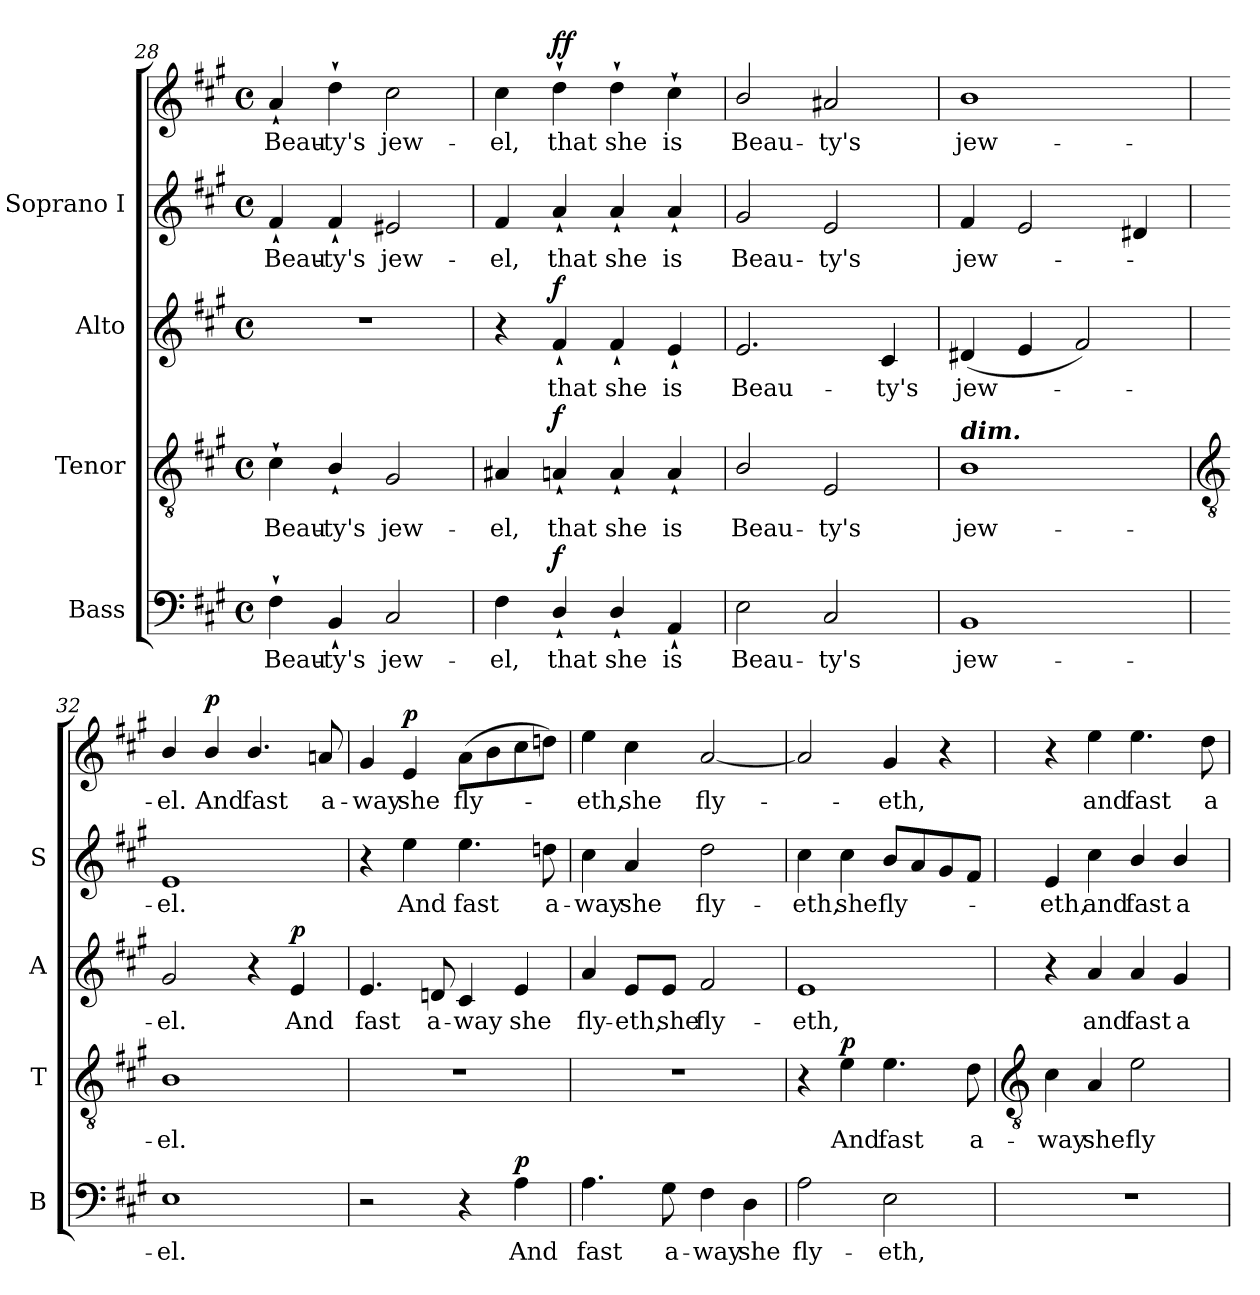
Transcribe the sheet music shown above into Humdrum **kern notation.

**kern	**text	**dynam	**kern	**text	**dynam	**kern	**text	**dynam	**kern	**text	**kern	**text	**dynam
*part4	*part4	*part4	*part3	*part3	*part3	*part2	*part2	*part2	*part1	*part1	*part1	*part1	*part1
*staff5	*staff5	*staff5	*staff4	*staff4	*staff4	*staff3	*staff3	*staff3	*staff2	*staff2	*staff1	*staff1	*staff1/2
*I"Bass	*	*	*I"Tenor	*	*	*I"Alto	*	*	*I"Soprano I	*	*	*	*
*I'B	*	*	*I'T	*	*	*I'A	*	*	*I'S	*	*	*	*
*clefF4	*	*	*clefGv2	*	*	*clefG2	*	*	*clefG2	*	*clefG2	*	*
*k[f#c#g#]	*	*	*k[f#c#g#]	*	*	*k[f#c#g#]	*	*	*k[f#c#g#]	*	*k[f#c#g#]	*	*
*A:	*	*	*A:	*	*	*A:	*	*	*A:	*	*A:	*	*
*M4/4	*	*	*M4/4	*	*	*M4/4	*	*	*M4/4	*	*M4/4	*	*
*met(c)	*	*	*met(c)	*	*	*met(c)	*	*	*met(c)	*	*met(c)	*	*
=28	=28	=28	=28	=28	=28	=28	=28	=28	=28	=28	=28	=28	=28
!	!LO:LY:b	!	!	!LO:LY:b	!	!	!	!	!	!LO:LY:b	!	!LO:LY:b	!
4F#`	Beau-	.	4c#`	Beau-	.	1r	.	.	4f#`	-Beau-	4a`	Beau-	.
!	!LO:LY:b	!	!	!LO:LY:b	!	!	!	!	!	!LO:LY:b	!	!LO:LY:b	!
4BB`	-ty's	.	4B`/	-ty's	.	.	.	.	4f#`	-ty's	4dd`	-ty's	.
!	!LO:LY:b	!	!	!LO:LY:b	!	!	!	!	!	!LO:LY:b	!	!LO:LY:b	!
2C#	jew-	.	2G#	jew-	.	.	.	.	2e#X	jew-	2cc#	jew-	.
=29	=29	=29	=29	=29	=29	=29	=29	=29	=29	=29	=29	=29	=29
!	!LO:LY:b	!	!	!LO:LY:b	!	!	!	!	!	!LO:LY:b	!	!LO:LY:b	!
4F#	-el,	.	4A#X	-el,	.	4r	.	.	4f#	el,	4cc#	-el,	.
!	!LO:LY:b	!LO:DY:b	!	!LO:LY:b	!LO:DY:b	!	!LO:LY:b	!LO:DY:b	!	!LO:LY:b	!	!LO:LY:b	!LO:DY:b=2
!	!	!	!	!	!	!	!	!	!	!	!	!	!LO:DY:n=1:b
4D`/	that	f	4An`	that	f	4f#`	that	f	4a`/	that	4dd`	that	f f
!	!LO:LY:b	!	!	!LO:LY:b	!	!	!LO:LY:b	!	!	!LO:LY:b	!	!LO:LY:b	!
4D`/	she	.	4A`	she	.	4f#`	she	.	4a`/	she	4dd`	she	.
!	!LO:LY:b	!	!	!LO:LY:b	!	!	!LO:LY:b	!	!	!LO:LY:b	!	!LO:LY:b	!
4AA`	is	.	4A`	is	.	4e`	is	.	4a`/	is	4cc#`	is	.
=30	=30	=30	=30	=30	=30	=30	=30	=30	=30	=30	=30	=30	=30
!	!LO:LY:b	!	!	!LO:LY:b	!	!	!LO:LY:b	!	!	!LO:LY:b	!	!LO:LY:b	!
2E	Beau-	.	2B/	Beau-	.	2.e	Beau-	.	2g#	Beau-	2b/	Beau-	.
!	!LO:LY:b	!	!	!LO:LY:b	!	!	!	!	!	!LO:LY:b	!	!LO:LY:b	!
2C#/	-ty's	.	2E	-ty's	.	.	.	.	2e	-ty's	2a#X	-ty's	.
!	!	!	!	!	!	!	!LO:LY:b	!	!	!	!	!	!
.	.	.	.	.	.	4c#	-ty's	.	.	.	.	.	.
=31	=31	=31	=31	=31	=31	=31	=31	=31	=31	=31	=31	=31	=31
!	!	!	!LO:TX:a:Bi:t=dim.	!	!	!	!	!	!	!	!	!	!
!	!LO:LY:b	!	!	!LO:LY:b	!	!	!LO:LY:b	!	!	!LO:LY:b	!	!LO:LY:b	!
1BB	jew-	.	1B	jew-	.	(<4d#X	jew-	.	4f#	-jew-	1b	jew-	.
.	.	.	.	.	.	4e	.	.	2e	.	.	.	.
.	.	.	.	.	.	2f#)	.	.	.	.	.	.	.
.	.	.	.	.	.	.	.	.	4d#X	.	.	.	.
!!LO:LB:g=z
=32	=32	=32	=32	=32	=32	=32	=32	=32	=32	=32	=32	=32	=32
*	*	*	*clefGv2	*	*	*	*	*	*	*	*	*	*
!	!LO:LY:b	!	!	!LO:LY:b	!	!	!LO:LY:b	!	!	!LO:LY:b	!	!LO:LY:b	!
1E	-el.	.	1B	-el.	.	2g#	el.	.	1e	-el.	4b/	el.	.
!	!	!	!	!	!	!	!	!	!	!	!	!LO:LY:b	!LO:DY:b
.	.	.	.	.	.	.	.	.	.	.	4b/	And	p
!	!	!	!	!	!	!	!	!	!	!	!	!LO:LY:b	!
.	.	.	.	.	.	4r	.	.	.	.	4.b/	fast	.
!	!	!	!	!	!	!	!LO:LY:b	!LO:DY:b	!	!	!	!	!
.	.	.	.	.	.	4e	And	p	.	.	.	.	.
!	!	!	!	!	!	!	!	!	!	!	!	!LO:LY:b	!
.	.	.	.	.	.	.	.	.	.	.	8an/	a-	.
=33	=33	=33	=33	=33	=33	=33	=33	=33	=33	=33	=33	=33	=33
!	!	!	!	!	!	!	!LO:LY:b	!	!	!	!	!LO:LY:b	!
2r	.	.	1r	.	.	4.e	fast	.	4r	.	4g#	way	.
!	!	!	!	!	!	!	!	!	!	!LO:LY:b	!	!LO:LY:b	!LO:DY:b=2
.	.	.	.	.	.	.	.	.	4ee	And	4e	she	p
!	!	!	!	!	!	!	!LO:LY:b	!	!	!	!	!	!
.	.	.	.	.	.	8dn	a-	.	.	.	.	.	.
!	!	!	!	!	!	!	!LO:LY:b	!	!	!LO:LY:b	!	!LO:LY:b	!
4r	.	.	.	.	.	4c#	-way	.	4.ee	fast	(>8aL	fly-	.
.	.	.	.	.	.	.	.	.	.	.	8b	.	.
!	!LO:LY:b	!LO:DY:b	!	!	!	!	!LO:LY:b	!	!	!	!	!	!
4A\	And	p	.	.	.	4e	she	.	.	.	8cc#	.	.
!	!	!	!	!	!	!	!	!	!	!LO:LY:b	!	!	!
.	.	.	.	.	.	.	.	.	8ddn	a-	8ddnJ)	.	.
=34	=34	=34	=34	=34	=34	=34	=34	=34	=34	=34	=34	=34	=34
!	!LO:LY:b	!	!	!	!	!	!LO:LY:b	!	!	!LO:LY:b	!	!LO:LY:b	!
4.A\	fast	.	1r	.	.	4a/	fly-	.	4cc#	way	4ee	-eth,	.
!	!	!	!	!	!	!	!LO:LY:b	!	!	!LO:LY:b	!	!LO:LY:b	!
.	.	.	.	.	.	8e/L	-eth,	.	4a	she	4cc#	she	.
!	!LO:LY:b	!	!	!	!	!	!LO:LY:b	!	!	!	!	!	!
8G#	a-	.	.	.	.	8e/J	she	.	.	.	.	.	.
!	!LO:LY:b	!	!	!	!	!	!LO:LY:b	!	!	!LO:LY:b	!	!LO:LY:b	!
4F#	-way	.	.	.	.	2f#	fly-	.	2dd	fly-	[2a/	fly-	.
!	!LO:LY:b	!	!	!	!	!	!	!	!	!	!	!	!
4D	she	.	.	.	.	.	.	.	.	.	.	.	.
=35	=35	=35	=35	=35	=35	=35	=35	=35	=35	=35	=35	=35	=35
!	!LO:LY:b	!	!	!	!	!	!LO:LY:b	!	!	!LO:LY:b	!	!	!
2A\	fly-	.	4r	.	.	1e	-eth,	.	4cc#	eth,	2a/]	.	.
!	!	!	!	!LO:LY:b	!LO:DY:b	!	!	!	!	!LO:LY:b	!	!	!
.	.	.	4e	And	p	.	.	.	4cc#	she	.	.	.
!	!LO:LY:b	!	!	!LO:LY:b	!	!	!	!	!	!LO:LY:b	!	!LO:LY:b	!
2E	-eth,	.	4.e	fast	.	.	.	.	8bL	fly-	4g#	-eth,	.
.	.	.	.	.	.	.	.	.	8a	.	.	.	.
.	.	.	.	.	.	.	.	.	8g#	.	4r	.	.
!	!	!	!	!LO:LY:b	!	!	!	!	!	!	!	!	!
.	.	.	8d	a-	.	.	.	.	8f#J	.	.	.	.
!!LO:LB:g=z
=36	=36	=36	=36	=36	=36	=36	=36	=36	=36	=36	=36	=36	=36
*	*	*	*clefGv2	*	*	*	*	*	*	*	*	*	*
!	!	!	!	!LO:LY:b	!	!	!	!	!	!LO:LY:b	!	!	!
1r	.	.	4c#	-way	.	4r	.	.	4e	-eth,	4r	.	.
!	!	!	!	!LO:LY:b	!	!	!LO:LY:b	!	!	!LO:LY:b	!	!LO:LY:b	!
.	.	.	4A	she	.	4a/	and	.	4cc#	and	4ee	and	.
!	!	!	!	!LO:LY:b	!	!	!LO:LY:b	!	!	!LO:LY:b	!	!LO:LY:b	!
.	.	.	2e	fly-	.	4a/	fast	.	4b/	fast	4.ee	fast	.
!	!	!	!	!	!	!	!LO:LY:b	!	!	!LO:LY:b	!	!	!
.	.	.	.	.	.	4g#	a-	.	4b/	a-	.	.	.
!	!	!	!	!	!	!	!	!	!	!	!	!LO:LY:b	!
.	.	.	.	.	.	.	.	.	.	.	8dd	a-	.
=	=	=	=	=	=	=	=	=	=	=	=	=	=
*-	*-	*-	*-	*-	*-	*-	*-	*-	*-	*-	*-	*-	*-
